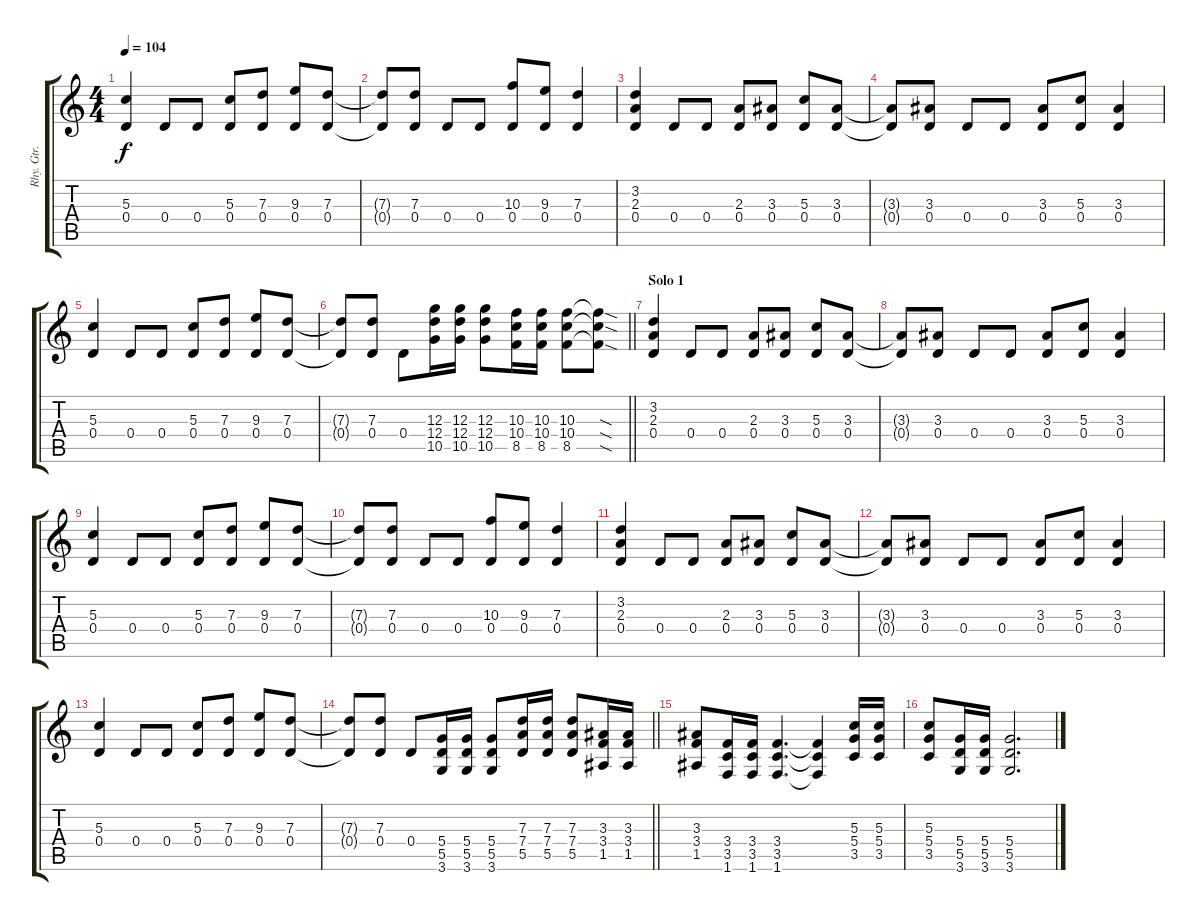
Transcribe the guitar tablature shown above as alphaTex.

\track ("Rhy. Gtr. 1" "Rhy. Gtr. ") {instrument distortionguitar}
\staff {score tabs}
\tuning (E4 B3 G3 D3 A2 E2) {hide}
\ts (4 4)
\tempo 104
\clef g2
\ks c
(5.3 0.4).4{dy f} 0.4.8 0.4.8 (5.3 0.4).8 (7.3 0.4).8 (9.3 0.4).8 (7.3 0.4).8 |
(7.3{t} 0.4{t}).8 (7.3 0.4).8 0.4.8 0.4.8 (10.3 0.4).8 (9.3 0.4).8 (7.3 0.4).4 |
(3.2 2.3 0.4).4 0.4.8 0.4.8 (2.3 0.4).8 (3.3 0.4).8 (5.3 0.4).8 (3.3 0.4).8 |
(3.3{t} 0.4{t}).8 (3.3 0.4).8 0.4.8 0.4.8 (3.3 0.4).8 (5.3 0.4).8 (3.3 0.4).4 |
(5.3 0.4).4 0.4.8 0.4.8 (5.3 0.4).8 (7.3 0.4).8 (9.3 0.4).8 (7.3 0.4).8 |
\barLineRight lightlight
(7.3{t} 0.4{t}).8 (7.3 0.4).8 0.4.8 (12.3 12.4 10.5).16 (12.3 12.4 10.5).16 (12.3 12.4 10.5).8 (10.3 10.4 8.5).16 (10.3 10.4 8.5).16 (10.3 10.4 8.5).8 (10.3{sod t} 10.4{sod t} 8.5{sod t}).8 |
\section ("" "Solo 1")
(3.2 2.3 0.4).4 0.4.8 0.4.8 (2.3 0.4).8 (3.3 0.4).8 (5.3 0.4).8 (3.3 0.4).8 |
(3.3{t} 0.4{t}).8 (3.3 0.4).8 0.4.8 0.4.8 (3.3 0.4).8 (5.3 0.4).8 (3.3 0.4).4 |
(5.3 0.4).4 0.4.8 0.4.8 (5.3 0.4).8 (7.3 0.4).8 (9.3 0.4).8 (7.3 0.4).8 |
(7.3{t} 0.4{t}).8 (7.3 0.4).8 0.4.8 0.4.8 (10.3 0.4).8 (9.3 0.4).8 (7.3 0.4).4 |
(3.2 2.3 0.4).4 0.4.8 0.4.8 (2.3 0.4).8 (3.3 0.4).8 (5.3 0.4).8 (3.3 0.4).8 |
(3.3{t} 0.4{t}).8 (3.3 0.4).8 0.4.8 0.4.8 (3.3 0.4).8 (5.3 0.4).8 (3.3 0.4).4 |
(5.3 0.4).4 0.4.8 0.4.8 (5.3 0.4).8 (7.3 0.4).8 (9.3 0.4).8 (7.3 0.4).8 |
\barLineRight lightlight
(7.3{t} 0.4{t}).8 (7.3 0.4).8 0.4.8 (5.4 5.5 3.6).16 (5.4 5.5 3.6).16 (5.4 5.5 3.6).8 (7.3 7.4 5.5).16 (7.3 7.4 5.5).16 (7.3 7.4 5.5).8 (3.3 3.4 1.5).16 (3.3 3.4 1.5).16 |
(3.3 3.4 1.5).8 (3.4 3.5 1.6).16 (3.4 3.5 1.6).16 (3.4 3.5 1.6).4{d} (3.4{t} 3.5{t} 1.6{t}).4 (5.3 5.4 3.5).16 (5.3 5.4 3.5).16 |
(5.3 5.4 3.5).8 (5.4 5.5 3.6).16 (5.4 5.5 3.6).16 (5.4 5.5 3.6).2{d}
